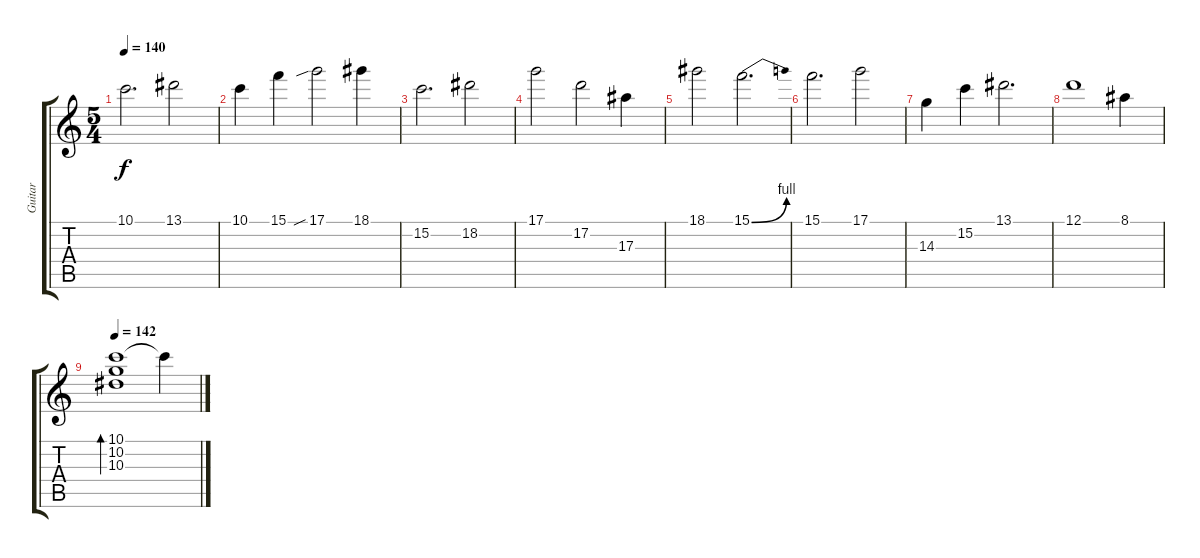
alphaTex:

\track ("Guitar" "Guitar") {instrument acousticguitarsteel}
\staff {score tabs}
\tuning (D4 A3 F3 C3 G2 C2) {hide}
\ts (5 4)
\tempo 140
\clef g2
\ks c
10.1.2{d dy f} 13.1.2 |
10.1.4 15.1.4 17.1{sib}.2 18.1.4 |
15.2.2{d} 18.2.2 |
17.1.2 17.2.2 17.3.4 |
18.1.2 15.1{be (bend 0 0 60 4)}.2{d} |
15.1.2{d} 17.1.2 |
14.3.4 15.2.4 13.1.2{d} |
12.1.1 8.1.4 |
\tempo 142
(10.1 10.2 10.3).1{bd 480} 10.1{t}.4
